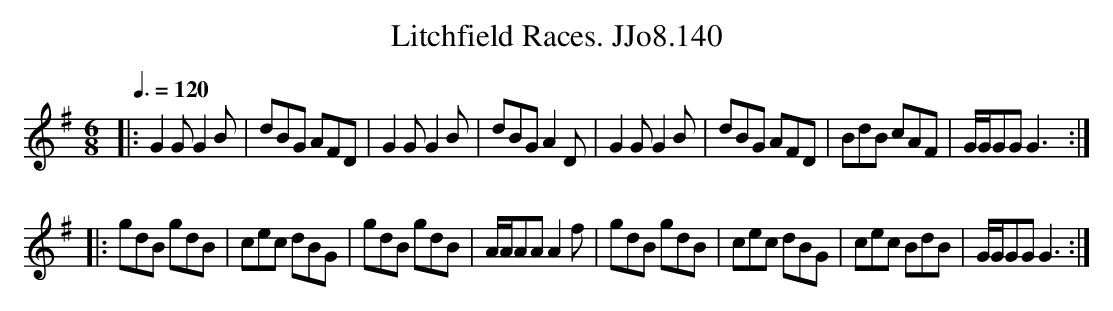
X:1
T:Litchfield Races. JJo8.140
M:6/8
L:1/8
Q:3/8=120
K:G
|:G2GG2B|dBG AFD|G2GG2B|dBGA2D|G2GG2B|dBG AFD|BdB cAF|G/G/GGG3:|
|:gdB gdB|cec dBG|gdB gdB|A/A/AAA2f|gdB gdB|cec dBG|cec BdB|G/G/GGG3:|
